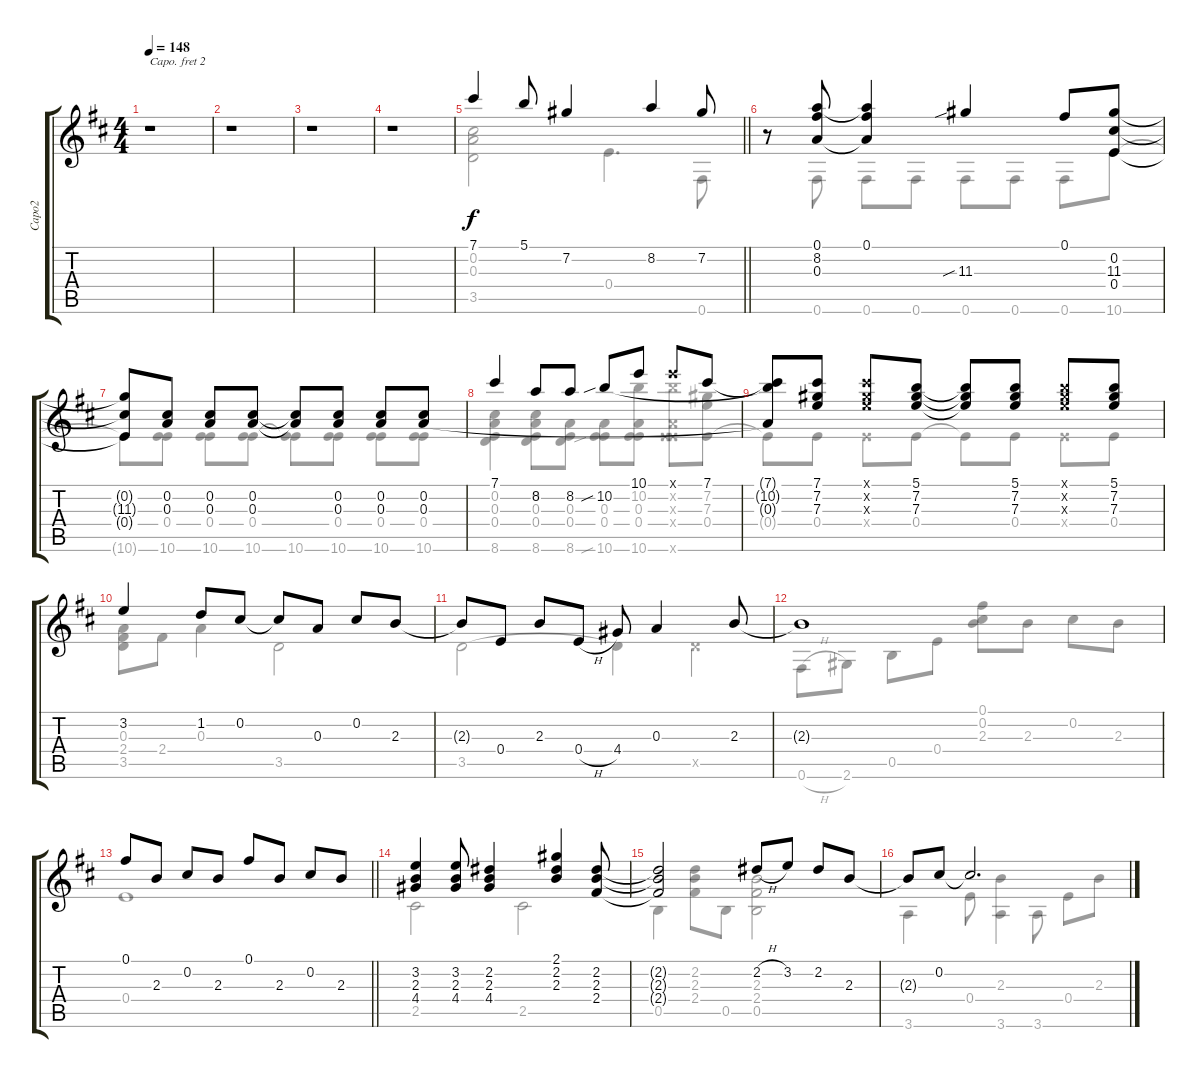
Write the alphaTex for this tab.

\track ("Capo2" "Capo2") {instrument acousticguitarsteel}
\staff {score tabs}
\capo 2
\tuning (E4 B3 G3 D3 A2 E2) {hide}
\voice
\ts (4 4)
\tempo 148
\clef g2
\ks d
r.1{dy f} |
r.1 |
r.1 |
r.1 |
\barLineRight lightlight
7.1.4 5.1.8 7.2.4 8.2.4 7.2.8 |
r.8 (0.1 8.2 0.3).8 (0.1 8.2{t} 0.3{t}).4 11.3{sib}.4 0.1.8 (0.2 11.3 0.4).8 |
(0.2{t} 11.3{t} 0.4{t}).8 (0.2 0.3).8 (0.2 0.3).8 (0.2 0.3).8 (0.2{t} 0.3{t}).8 (0.2 0.3).8 (0.2 0.3).8 (0.2 0.3).8 |
7.1.4 8.2.8 8.2.8 10.2{sib}.8 10.1.8 10.1{x}.8 7.1.8 |
(7.1{t} 10.2{t} 0.3{t}).8 (7.1 7.2 7.3).8 (7.1{x} 7.2{x} 7.3{x}).8 (5.1 7.2 7.3).8 (5.1{t} 7.2{t} 7.3{t}).8 (5.1 7.2 7.3).8 (5.1{x} 7.2{x} 7.3{x}).8 (5.1 7.2 7.3).8 |
3.2.4 1.2.8 0.2.8 0.2{t}.8 0.3.8 0.2.8 2.3.8 |
2.3{t}.8 0.4.8 2.3.8 0.4{h}.8 4.4.8 0.3.4 2.3.8 |
2.3{t}.1 |
\barLineRight lightlight
0.1.8 2.3.8 0.2.8 2.3.8 0.1.8 2.3.8 0.2.8 2.3.8 |
(3.2 2.3 4.4).4 (3.2 2.3 4.4).8 (2.2 2.3 4.4).4 (2.1 2.2 2.3).4 (2.2 2.3 2.4).8 |
(2.2{t} 2.3{t} 2.4{t}).2 2.2{h}.8 3.2.8 2.2.8 2.3.8 |
2.3{t}.8 0.2.8 0.2{t}.2{d}
\voice
\clef g2
\ottava regular
\simile none
\ks d
|
|
|
|
\barLineRight lightlight
(0.2 0.3 3.5).2 0.4.4{d} 0.6.8 |
r.8 0.6.8 0.6.8 0.6.8 0.6.8 0.6.8 0.6.8 10.6.8 |
10.6{t}.8 (0.4 10.6).8 (0.4 10.6).8 (0.4 10.6).8 (0.4{t} 10.6).8 (0.4 10.6).8 (0.4 10.6).8 (0.4 10.6).8 |
(0.2 0.3 0.4 8.6).4 (0.2 0.3 0.4 8.6).8 (0.3 0.4 8.6).8 (0.3 0.4 10.6{sib}).8 (10.2 0.3 0.4 10.6).8 (10.2{x} 0.3{x} 0.4{x} 10.6{x}).8 (7.2 7.3 0.4).8 |
0.4{t}.8 0.4.8 0.4{x}.8 0.4.8 0.4{t}.8 0.4.8 0.4{x}.8 0.4.8 |
(0.3 2.4 3.5).8 2.4.8 0.3.4 3.5.2 |
3.5.2 3.5{t}.4 3.5{x}.4 |
0.6{h}.8 2.6.8 0.5.8 0.4.8 (0.1 0.2 2.3).8 2.3.8 0.2.8 2.3.8 |
\barLineRight lightlight
0.4.1 |
2.5.2 2.5.2 |
0.5.4 (2.2 2.3 2.4).8 0.5.8 (2.3 2.4 0.5).2 |
3.6.4 0.4.8 (2.3 3.6).4 3.6.8 0.4.8 2.3.8
